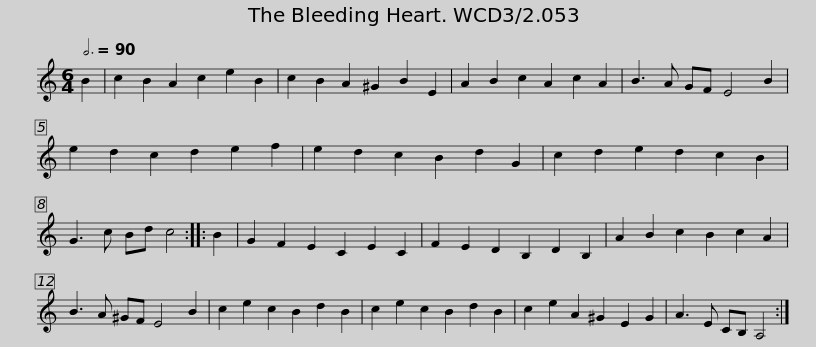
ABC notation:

X:1
L:1/8
Q:3/4=90
M:6/4
I:linebreak $
K:C
V:1 treble
V:1
 B2 | c2 B2 A2 c2 e2 B2 | c2 B2 A2 ^G2 B2 E2 | A2 B2 c2 A2 c2 A2 | B3 A GF E4 B2 | %5
 e2 d2 c2 d2 e2 f2 | e2 d2 c2 B2 d2 G2 |$ c2 d2 e2 d2 c2 B2 | G3 c Bd c4 :: B2 | %10
 G2 F2 E2 C2 E2 C2 | F2 E2 D2 B,2 D2 B,2 | A2 B2 c2 B2 c2 A2 | B3 A ^GF E4 B2 |$ c2 e2 c2 B2 d2 B2 | %15
 c2 e2 c2 B2 d2 B2 | c2 e2 A2 ^G2 E2 G2 | A3 E CB, A,4 :| %18
